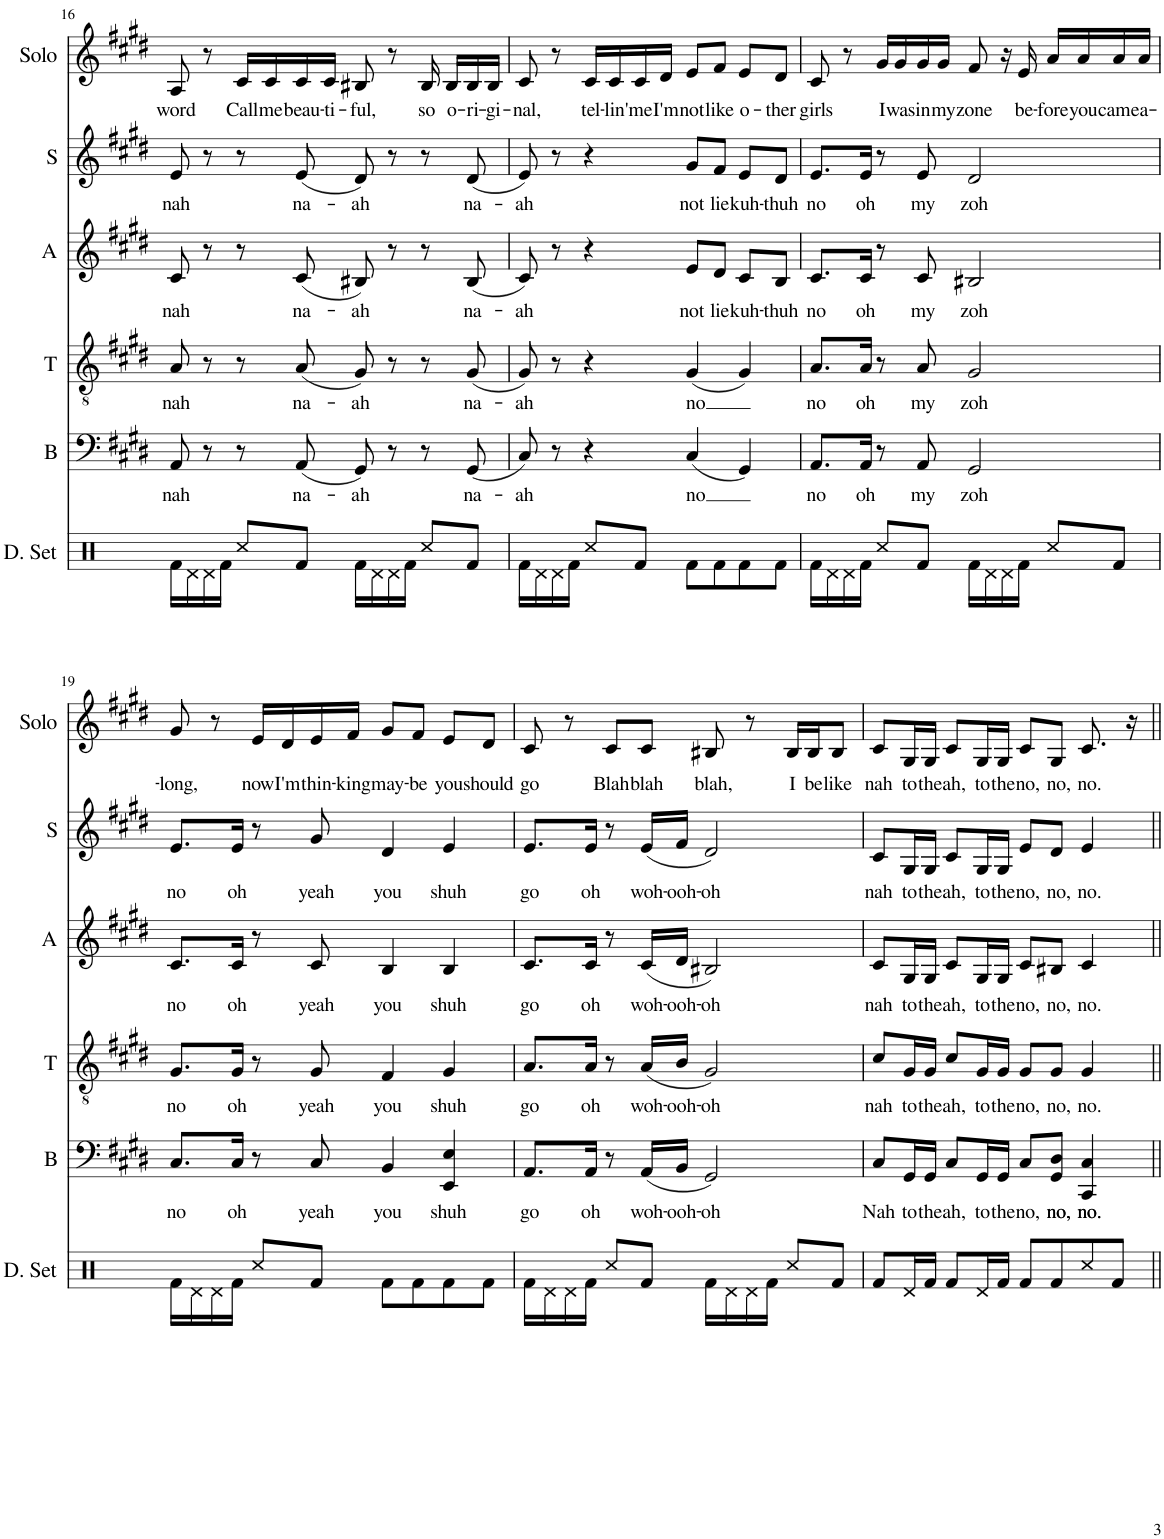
**kern	**kern	**text	**kern	**text	**kern	**text	**kern	**text	**kern	**text
*part6	*part5	*part5	*part4	*part4	*part3	*part3	*part2	*part2	*part1	*part1
*staff6	*staff5	*staff5	*staff4	*staff4	*staff3	*staff3	*staff2	*staff2	*staff1	*staff1
*I"Drumset	*I"Bass	*	*I"Tenor	*	*I"Alto	*	*I"Soprano	*	*I"Solo	*
*I'D. Set	*I'B	*	*I'T	*	*I'A	*	*I'S	*	*I'Solo	*
!!LO:PB:g=z
*clefX	*clefF4	*	*clefGv2	*	*clefG2	*	*clefG2	*	*clefG2	*
*k[]	*k[f#c#g#d#]	*	*k[f#c#g#d#]	*	*k[f#c#g#d#]	*	*k[f#c#g#d#]	*	*k[f#c#g#d#]	*
*	*E:	*	*E:	*	*E:	*	*E:	*	*E:	*
*M4/4	*M4/4	*	*M4/4	*	*M4/4	*	*M4/4	*	*M4/4	*
=16	=16	=16	=16	=16	=16	=16	=16	=16	=16	=16
!	!	!LO:LY:b	!	!LO:LY:b	!	!LO:LY:b	!	!LO:LY:b	!	!LO:LY:b
16Rf\LL	8AA/	nah	8A/	nah	8c#/	nah	8e/	nah	8A/	word
16Rd\	.	.	.	.	.	.	.	.	.	.
16Rd\	8r	.	8r	.	8r	.	8r	.	8r	.
16Rf\JJ	.	.	.	.	.	.	.	.	.	.
!	!	!	!	!	!	!	!	!	!	!LO:LY:b
8Rcc/L	8r	.	8r	.	8r	.	8r	.	16c#/LL	Call
!	!	!	!	!	!	!	!	!	!	!LO:LY:b
.	.	.	.	.	.	.	.	.	16c#/	me
!	!	!LO:LY:b	!	!LO:LY:b	!	!LO:LY:b	!	!LO:LY:b	!	!LO:LY:b
8Rf/J	(8AA/	na-	(8A/	na-	(8c#/	na-	(<8e/	na-	16c#/	beau-
!	!	!	!	!	!	!	!	!	!	!LO:LY:b
.	.	.	.	.	.	.	.	.	16c#/JJ	-ti-
!	!	!LO:LY:b	!	!LO:LY:b	!	!LO:LY:b	!	!LO:LY:b	!	!LO:LY:b
16Rf\LL	8GG#/)	-ah	8G#/)	-ah	8B#X/)	-ah	8d#/)	-ah	8B#X/	-ful,
16Rd\	.	.	.	.	.	.	.	.	.	.
16Rd\	8r	.	8r	.	8r	.	8r	.	8r	.
16Rf\JJ	.	.	.	.	.	.	.	.	.	.
!	!	!	!	!	!	!	!	!	!	!LO:LY:b
8Rcc/L	8r	.	8r	.	8r	.	8r	.	16B#/	so
!	!	!	!	!	!	!	!	!	!	!LO:LY:b
.	.	.	.	.	.	.	.	.	16B#/LL	o-
!	!	!LO:LY:b	!	!LO:LY:b	!	!LO:LY:b	!	!LO:LY:b	!	!LO:LY:b
8Rf/J	(<8GG#/	na-	(<8G#/	na-	(<8B#/	na-	(<8d#/	na-	16B#/	-ri-
!	!	!	!	!	!	!	!	!	!	!LO:LY:b
.	.	.	.	.	.	.	.	.	16B#/JJ	-gi-
=17	=17	=17	=17	=17	=17	=17	=17	=17	=17	=17
!	!	!LO:LY:b	!	!LO:LY:b	!	!LO:LY:b	!	!LO:LY:b	!	!LO:LY:b
16Rf\LL	8C#/)	-ah	8G#/)	-ah	8c#/)	-ah	8e/)	-ah	8c#/	-nal,
16Rd\	.	.	.	.	.	.	.	.	.	.
16Rd\	8r	.	8r	.	8r	.	8r	.	8r	.
16Rf\JJ	.	.	.	.	.	.	.	.	.	.
!	!	!	!	!	!	!	!	!	!	!LO:LY:b
8Rcc/L	4r	.	4r	.	4r	.	4r	.	16c#/LL	tel-
!	!	!	!	!	!	!	!	!	!	!LO:LY:b
.	.	.	.	.	.	.	.	.	16c#/	-lin'
!	!	!	!	!	!	!	!	!	!	!LO:LY:b
8Rf/J	.	.	.	.	.	.	.	.	16c#/	me
!	!	!	!	!	!	!	!	!	!	!LO:LY:b
.	.	.	.	.	.	.	.	.	16d#/JJ	I'm
!	!	!LO:LY:b	!	!LO:LY:b	!	!LO:LY:b	!	!LO:LY:b	!	!LO:LY:b
8Rf\L	(4C#/	no	(4G#/	no	8e/L	not	8g#/L	not	8e/L	not
!	!	!	!	!	!	!LO:LY:b	!	!LO:LY:b	!	!LO:LY:b
8Rf\	.	.	.	.	8d#/J	lie	8f#/J	lie	8f#/J	like
!	!	!	!	!	!	!LO:LY:b	!	!LO:LY:b	!	!LO:LY:b
8Rf\	4GG#/)	.	4G#/)	.	8c#/L	kuh-	8e/L	kuh-	8e/L	o-
!	!	!	!	!	!	!LO:LY:b	!	!LO:LY:b	!	!LO:LY:b
8Rf\J	.	.	.	.	8B/J	-thuh	8d#/J	-thuh	8d#/J	-ther
=18	=18	=18	=18	=18	=18	=18	=18	=18	=18	=18
!	!	!LO:LY:b	!	!LO:LY:b	!	!LO:LY:b	!	!LO:LY:b	!	!LO:LY:b
16Rf\LL	8.AA/L	no	8.A/L	no	8.c#/L	no	8.e/L	no	8c#/	girls
16Rd\	.	.	.	.	.	.	.	.	.	.
16Rd\	.	.	.	.	.	.	.	.	8r	.
!	!	!LO:LY:b	!	!LO:LY:b	!	!LO:LY:b	!	!LO:LY:b	!	!
16Rf\JJ	16AA/Jk	oh	16A/Jk	oh	16c#/Jk	oh	16e/Jk	oh	.	.
!	!	!	!	!	!	!	!	!	!	!LO:LY:b
8Rcc/L	8r	.	8r	.	8r	.	8r	.	16g#/LL	I
!	!	!	!	!	!	!	!	!	!	!LO:LY:b
.	.	.	.	.	.	.	.	.	16g#/	was
!	!	!LO:LY:b	!	!LO:LY:b	!	!LO:LY:b	!	!LO:LY:b	!	!LO:LY:b
8Rf/J	8AA/	my	8A/	my	8c#/	my	8e/	my	16g#/	in
!	!	!	!	!	!	!	!	!	!	!LO:LY:b
.	.	.	.	.	.	.	.	.	16g#/JJ	my
!	!	!LO:LY:b	!	!LO:LY:b	!	!LO:LY:b	!	!LO:LY:b	!	!LO:LY:b
16Rf\LL	2GG#/	zoh	2G#/	zoh	2B#X/	zoh	2d#/	zoh	8f#/	zone
16Rd\	.	.	.	.	.	.	.	.	.	.
16Rd\	.	.	.	.	.	.	.	.	16r	.
!	!	!	!	!	!	!	!	!	!	!LO:LY:b
16Rf\JJ	.	.	.	.	.	.	.	.	16e/	be-
!	!	!	!	!	!	!	!	!	!	!LO:LY:b
8Rcc/L	.	.	.	.	.	.	.	.	16a/LL	-fore
!	!	!	!	!	!	!	!	!	!	!LO:LY:b
.	.	.	.	.	.	.	.	.	16a/	you
!	!	!	!	!	!	!	!	!	!	!LO:LY:b
8Rf/J	.	.	.	.	.	.	.	.	16a/	came
!	!	!	!	!	!	!	!	!	!	!LO:LY:b
.	.	.	.	.	.	.	.	.	16a/JJ	a-
!!LO:LB:g=z
=19	=19	=19	=19	=19	=19	=19	=19	=19	=19	=19
!	!	!LO:LY:b	!	!LO:LY:b	!	!LO:LY:b	!	!LO:LY:b	!	!LO:LY:b
16Rf\LL	8.C#/L	no	8.G#/L	no	8.c#/L	no	8.e/L	no	8g#/	-long,
16Rd\	.	.	.	.	.	.	.	.	.	.
16Rd\	.	.	.	.	.	.	.	.	8r	.
!	!	!LO:LY:b	!	!LO:LY:b	!	!LO:LY:b	!	!LO:LY:b	!	!
16Rf\JJ	16C#/Jk	oh	16G#/Jk	oh	16c#/Jk	oh	16e/Jk	oh	.	.
!	!	!	!	!	!	!	!	!	!	!LO:LY:b
8Rcc/L	8r	.	8r	.	8r	.	8r	.	16e/LL	now
!	!	!	!	!	!	!	!	!	!	!LO:LY:b
.	.	.	.	.	.	.	.	.	16d#/	I'm
!	!	!LO:LY:b	!	!LO:LY:b	!	!LO:LY:b	!	!LO:LY:b	!	!LO:LY:b
8Rf/J	8C#/	yeah	8G#/	yeah	8c#/	yeah	8g#/	yeah	16e/	thin-
!	!	!	!	!	!	!	!	!	!	!LO:LY:b
.	.	.	.	.	.	.	.	.	16f#/JJ	-king
!	!	!LO:LY:b	!	!LO:LY:b	!	!LO:LY:b	!	!LO:LY:b	!	!LO:LY:b
8Rf\L	4BB/	you	4F#/	you	4B/	you	4d#/	you	8g#/L	may-
!	!	!	!	!	!	!	!	!	!	!LO:LY:b
8Rf\	.	.	.	.	.	.	.	.	8f#/J	-be
!	!	!LO:LY:b	!	!LO:LY:b	!	!LO:LY:b	!	!LO:LY:b	!	!LO:LY:b
8Rf\	4EE/ 4E/	shuh	4G#/	shuh	4B/	shuh	4e/	shuh	8e/L	you
!	!	!	!	!	!	!	!	!	!	!LO:LY:b
8Rf\J	.	.	.	.	.	.	.	.	8d#/J	should
=20	=20	=20	=20	=20	=20	=20	=20	=20	=20	=20
!	!	!LO:LY:b	!	!LO:LY:b	!	!LO:LY:b	!	!LO:LY:b	!	!LO:LY:b
16Rf\LL	8.AA/L	go	8.A/L	go	8.c#/L	go	8.e/L	go	8c#/	go
16Rd\	.	.	.	.	.	.	.	.	.	.
16Rd\	.	.	.	.	.	.	.	.	8r	.
!	!	!LO:LY:b	!	!LO:LY:b	!	!LO:LY:b	!	!LO:LY:b	!	!
16Rf\JJ	16AA/Jk	oh	16A/Jk	oh	16c#/Jk	oh	16e/Jk	oh	.	.
!	!	!	!	!	!	!	!	!	!	!LO:LY:b
8Rcc/L	8r	.	8r	.	8r	.	8r	.	8c#/L	Blah
!	!	!LO:LY:b	!	!LO:LY:b	!	!LO:LY:b	!	!LO:LY:b	!	!LO:LY:b
8Rf/J	(16AA/LL	woh-	(16A/LL	woh-	(16c#/LL	woh-	(16e/LL	woh-	8c#/J	blah
!	!	!LO:LY:b	!	!LO:LY:b	!	!LO:LY:b	!	!LO:LY:b	!	!
.	16BB/JJ	-ooh-	16B/JJ	-ooh-	16d#/JJ	-ooh-	16f#/JJ	-ooh-	.	.
!	!	!LO:LY:b	!	!LO:LY:b	!	!LO:LY:b	!	!LO:LY:b	!	!LO:LY:b
16Rf\LL	2GG#/)	-oh	2G#/)	-oh	2B#X/)	-oh	2d#/)	-oh	8B#X/	blah,
16Rd\	.	.	.	.	.	.	.	.	.	.
16Rd\	.	.	.	.	.	.	.	.	8r	.
16Rf\JJ	.	.	.	.	.	.	.	.	.	.
!	!	!	!	!	!	!	!	!	!	!LO:LY:b
8Rcc/L	.	.	.	.	.	.	.	.	16B#/LL	I
!	!	!	!	!	!	!	!	!	!	!LO:LY:b
.	.	.	.	.	.	.	.	.	16B#/J	be
!	!	!	!	!	!	!	!	!	!	!LO:LY:b
8Rf/J	.	.	.	.	.	.	.	.	8B#/J	like
=21	=21	=21	=21	=21	=21	=21	=21	=21	=21	=21
!	!	!LO:LY:b	!	!LO:LY:b	!	!LO:LY:b	!	!LO:LY:b	!	!LO:LY:b
8Rf/L	8C#/L	Nah	8c#/L	nah	8c#/L	nah	8c#/L	nah	8c#/L	nah
!	!	!LO:LY:b	!	!LO:LY:b	!	!LO:LY:b	!	!LO:LY:b	!	!LO:LY:b
16Rd/L	16GG#/L	to	16G#/L	to	16G#/L	to	16G#/L	to	16G#/L	to
!	!	!LO:LY:b	!	!LO:LY:b	!	!LO:LY:b	!	!LO:LY:b	!	!LO:LY:b
16Rf/JJ	16GG#/JJ	the	16G#/JJ	the	16G#/JJ	the	16G#/JJ	the	16G#/JJ	the
!	!	!LO:LY:b	!	!LO:LY:b	!	!LO:LY:b	!	!LO:LY:b	!	!LO:LY:b
8Rf/L	8C#/L	ah,	8c#/L	ah,	8c#/L	ah,	8c#/L	ah,	8c#/L	ah,
!	!	!LO:LY:b	!	!LO:LY:b	!	!LO:LY:b	!	!LO:LY:b	!	!LO:LY:b
16Rd/L	16GG#/L	to	16G#/L	to	16G#/L	to	16G#/L	to	16G#/L	to
!	!	!LO:LY:b	!	!LO:LY:b	!	!LO:LY:b	!	!LO:LY:b	!	!LO:LY:b
16Rf/JJ	16GG#/JJ	the	16G#/JJ	the	16G#/JJ	the	16G#/JJ	the	16G#/JJ	the
!	!	!LO:LY:b	!	!LO:LY:b	!	!LO:LY:b	!	!LO:LY:b	!	!LO:LY:b
8Rf/L	8C#/L	no,	8G#/L	no,	8c#/L	no,	8e/L	no,	8c#/L	no,
!	!	!LO:LY:b	!	!LO:LY:b	!	!LO:LY:b	!	!LO:LY:b	!	!LO:LY:b
8Rf/	8GG#/ 8D#/J	no,	8G#/J	no,	8B#X/J	no,	8d#/J	no,	8G#/J	no,
!	!	!LO:LY:b	!	!LO:LY:b	!	!LO:LY:b	!	!LO:LY:b	!	!LO:LY:b
8Rcc/	4CC#/ 4C#/	no.	4G#/	no.	4c#/	no.	4e/	no.	8.c#/	no.
8Rf/J	.	.	.	.	.	.	.	.	.	.
.	.	.	.	.	.	.	.	.	16r	.
=||	=||	=||	=||	=||	=||	=||	=||	=||	=||	=||
*-	*-	*-	*-	*-	*-	*-	*-	*-	*-	*-
